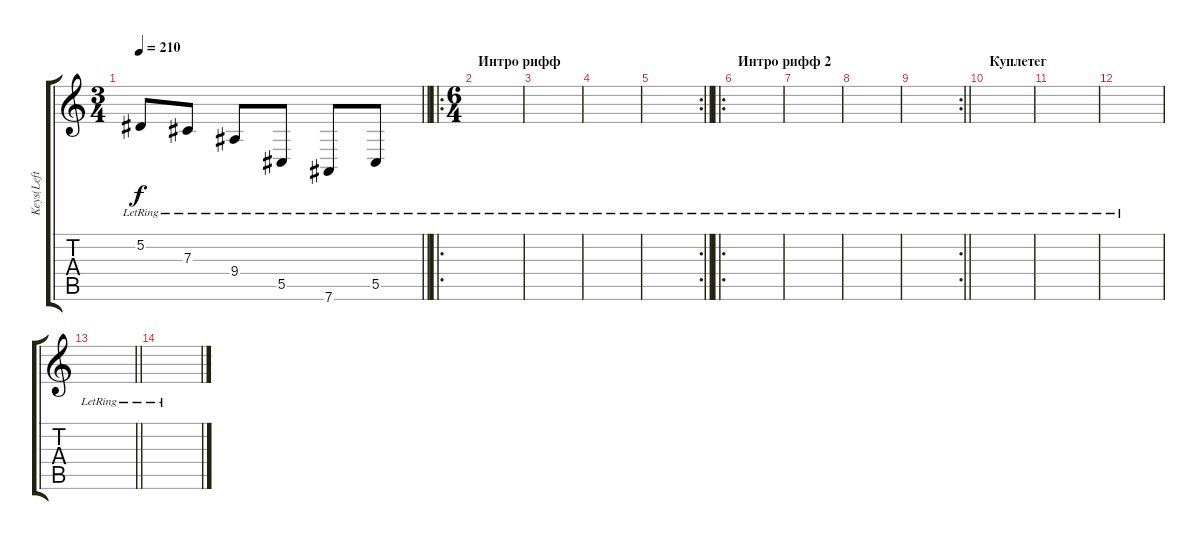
\track ("Keys(Left hand)" "Keys(Left ") {instrument acousticgrandpiano}
\staff {score tabs}
\tuning (Eb4 Bb3 Gb3 Db3 Ab2 Eb2) {hide}
\ts (3 4)
\tempo 210
\clef g2
\barLineRight lightlight
\ks c
5.2{lr}.8{dy f} 7.3{lr}.8 9.4{lr}.8 5.5{lr}.8 7.6{lr}.8 5.5{lr}.8 |
\ro
\ts (6 4)
\section ("" "Интро рифф")
|
|
|
\rc 2
\barLineRight lightlight
|
\ro
\section ("" "Интро рифф 2")
|
|
|
\rc 2
\barLineRight lightlight
|
\section ("" "Куплетег")
|
|
|
\barLineRight lightlight
|
\section ("" "")
